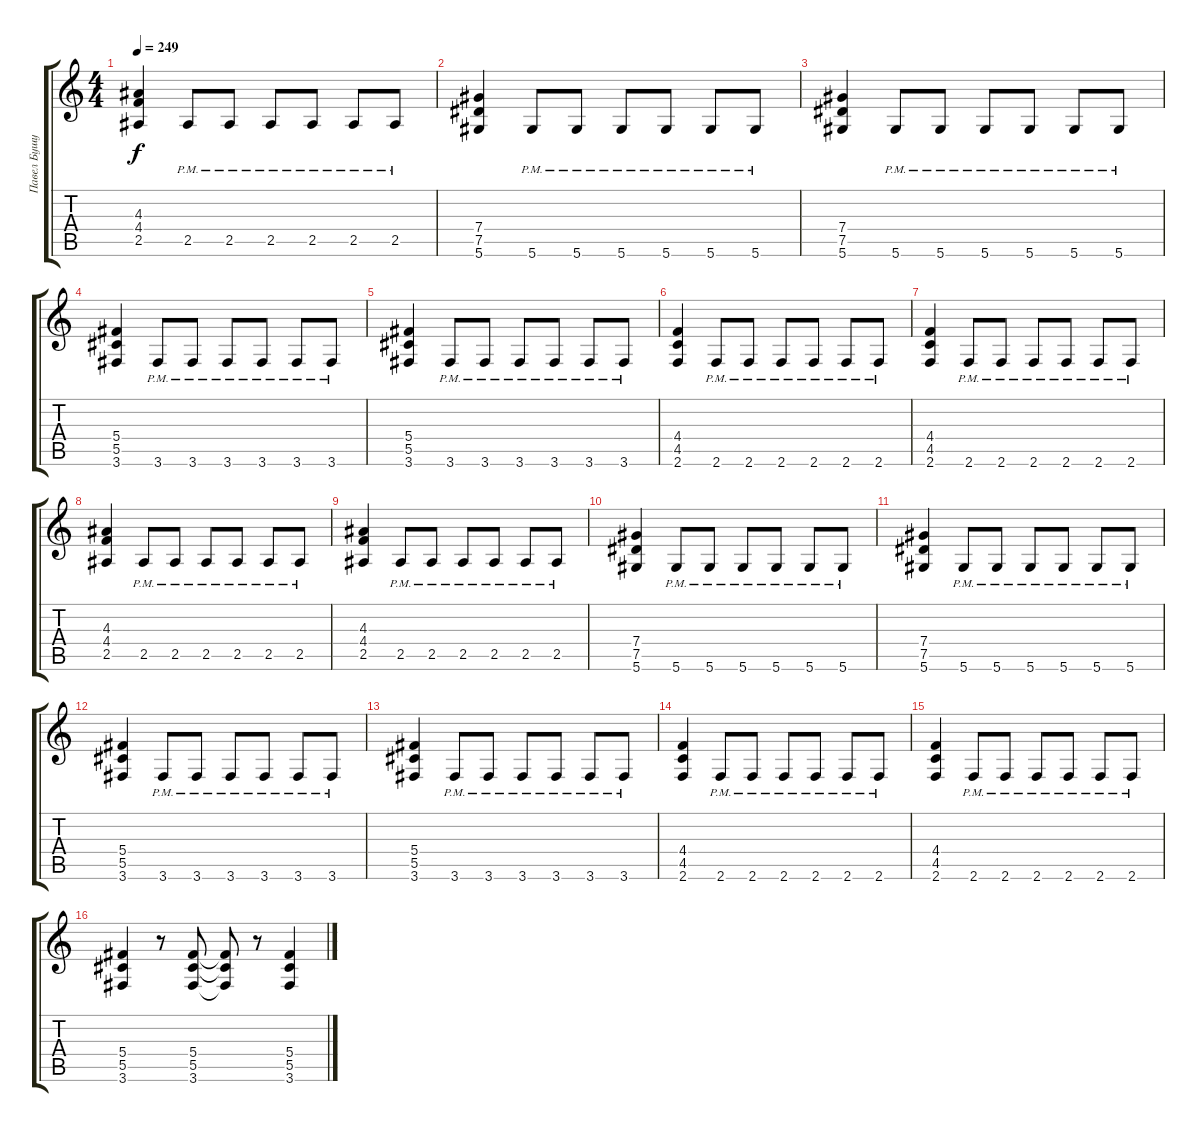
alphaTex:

\track ("Павел Бушуев" "Павел Бушу") {instrument distortionguitar}
\staff {score tabs}
\tuning (Eb4 Bb3 Gb3 Db3 Ab2 Eb2) {hide}
\ts (4 4)
\tempo 249
\clef g2
\ks c
(4.3 4.4 2.5).4{dy f} 2.5{pm}.8 2.5{pm}.8 2.5{pm}.8 2.5{pm}.8 2.5{pm}.8 2.5{pm}.8 |
(7.4 7.5 5.6).4 5.6{pm}.8 5.6{pm}.8 5.6{pm}.8 5.6{pm}.8 5.6{pm}.8 5.6{pm}.8 |
(7.4 7.5 5.6).4 5.6{pm}.8 5.6{pm}.8 5.6{pm}.8 5.6{pm}.8 5.6{pm}.8 5.6{pm}.8 |
(5.4 5.5 3.6).4 3.6{pm}.8 3.6{pm}.8 3.6{pm}.8 3.6{pm}.8 3.6{pm}.8 3.6{pm}.8 |
(5.4 5.5 3.6).4 3.6{pm}.8 3.6{pm}.8 3.6{pm}.8 3.6{pm}.8 3.6{pm}.8 3.6{pm}.8 |
(4.4 4.5 2.6).4 2.6{pm}.8 2.6{pm}.8 2.6{pm}.8 2.6{pm}.8 2.6{pm}.8 2.6{pm}.8 |
(4.4 4.5 2.6).4 2.6{pm}.8 2.6{pm}.8 2.6{pm}.8 2.6{pm}.8 2.6{pm}.8 2.6{pm}.8 |
(4.3 4.4 2.5).4 2.5{pm}.8 2.5{pm}.8 2.5{pm}.8 2.5{pm}.8 2.5{pm}.8 2.5{pm}.8 |
(4.3 4.4 2.5).4 2.5{pm}.8 2.5{pm}.8 2.5{pm}.8 2.5{pm}.8 2.5{pm}.8 2.5{pm}.8 |
(7.4 7.5 5.6).4 5.6{pm}.8 5.6{pm}.8 5.6{pm}.8 5.6{pm}.8 5.6{pm}.8 5.6{pm}.8 |
(7.4 7.5 5.6).4 5.6{pm}.8 5.6{pm}.8 5.6{pm}.8 5.6{pm}.8 5.6{pm}.8 5.6{pm}.8 |
(5.4 5.5 3.6).4 3.6{pm}.8 3.6{pm}.8 3.6{pm}.8 3.6{pm}.8 3.6{pm}.8 3.6{pm}.8 |
(5.4 5.5 3.6).4 3.6{pm}.8 3.6{pm}.8 3.6{pm}.8 3.6{pm}.8 3.6{pm}.8 3.6{pm}.8 |
(4.4 4.5 2.6).4 2.6{pm}.8 2.6{pm}.8 2.6{pm}.8 2.6{pm}.8 2.6{pm}.8 2.6{pm}.8 |
(4.4 4.5 2.6).4 2.6{pm}.8 2.6{pm}.8 2.6{pm}.8 2.6{pm}.8 2.6{pm}.8 2.6{pm}.8 |
(5.4 5.5 3.6).4 r.8 (5.4 5.5 3.6).8 (5.4{t} 5.5{t} 3.6{t}).8 r.8 (5.4 5.5 3.6).4
